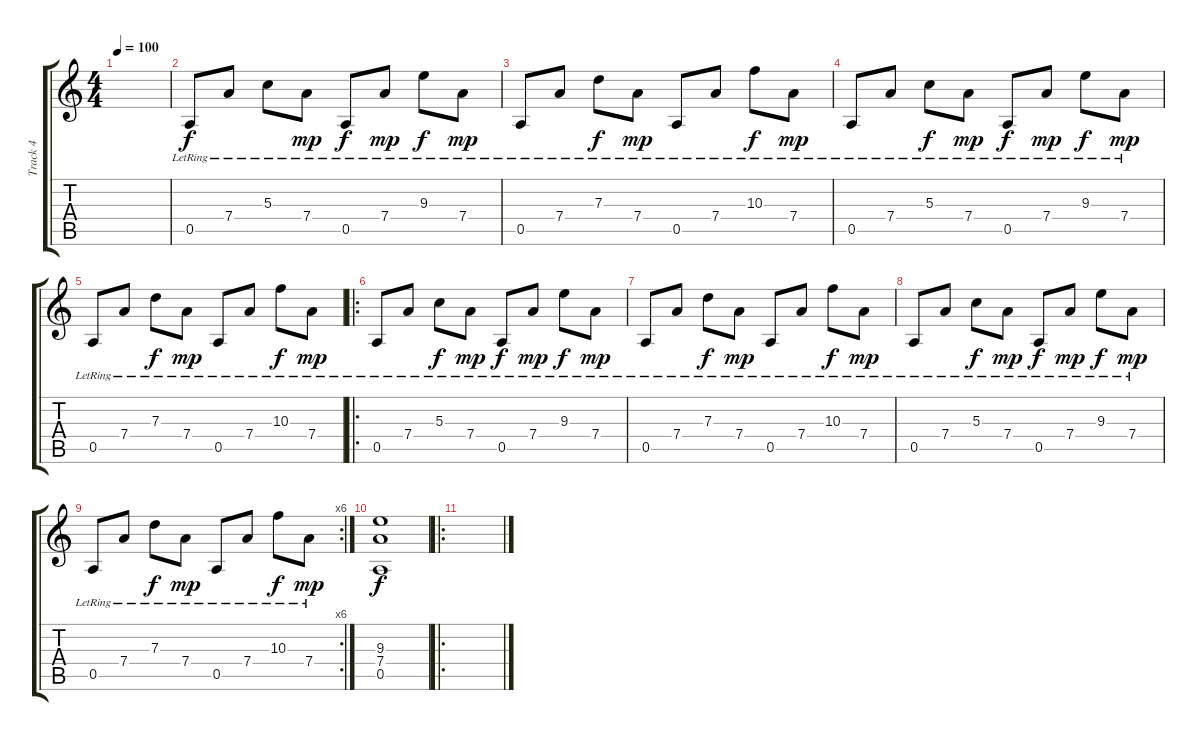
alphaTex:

\track ("Track 4" "Track 4") {instrument acousticguitarsteel}
\staff {score tabs}
\tuning (E4 B3 G3 D3 A2 E2) {hide}
\ts (4 4)
\tempo 100
\clef g2
\ks c
|
0.5{lr}.8 7.4{lr}.8 5.3{lr}.8{dy f} 7.4{lr}.8{dy mp} 0.5{lr}.8{dy f} 7.4{lr}.8{dy mp} 9.3{lr}.8{dy f} 7.4{lr}.8{dy mp} |
0.5{lr}.8 7.4{lr}.8 7.3{lr}.8{dy f} 7.4{lr}.8{dy mp} 0.5{lr}.8 7.4{lr}.8 10.3{lr}.8{dy f} 7.4{lr}.8{dy mp} |
0.5{lr}.8 7.4{lr}.8 5.3{lr}.8{dy f} 7.4{lr}.8{dy mp} 0.5{lr}.8{dy f} 7.4{lr}.8{dy mp} 9.3{lr}.8{dy f} 7.4{lr}.8{dy mp} |
0.5{lr}.8 7.4{lr}.8 7.3{lr}.8{dy f} 7.4{lr}.8{dy mp} 0.5{lr}.8 7.4{lr}.8 10.3{lr}.8{dy f} 7.4{lr}.8{dy mp} |
\ro
0.5{lr}.8 7.4{lr}.8 5.3{lr}.8{dy f} 7.4{lr}.8{dy mp} 0.5{lr}.8{dy f} 7.4{lr}.8{dy mp} 9.3{lr}.8{dy f} 7.4{lr}.8{dy mp} |
0.5{lr}.8 7.4{lr}.8 7.3{lr}.8{dy f} 7.4{lr}.8{dy mp} 0.5{lr}.8 7.4{lr}.8 10.3{lr}.8{dy f} 7.4{lr}.8{dy mp} |
0.5{lr}.8 7.4{lr}.8 5.3{lr}.8{dy f} 7.4{lr}.8{dy mp} 0.5{lr}.8{dy f} 7.4{lr}.8{dy mp} 9.3{lr}.8{dy f} 7.4{lr}.8{dy mp} |
\rc 6
0.5{lr}.8 7.4{lr}.8 7.3{lr}.8{dy f} 7.4{lr}.8{dy mp} 0.5{lr}.8 7.4{lr}.8 10.3{lr}.8{dy f} 7.4{lr}.8{dy mp} |
(9.3 7.4 0.5).1{dy f} |
\ro
